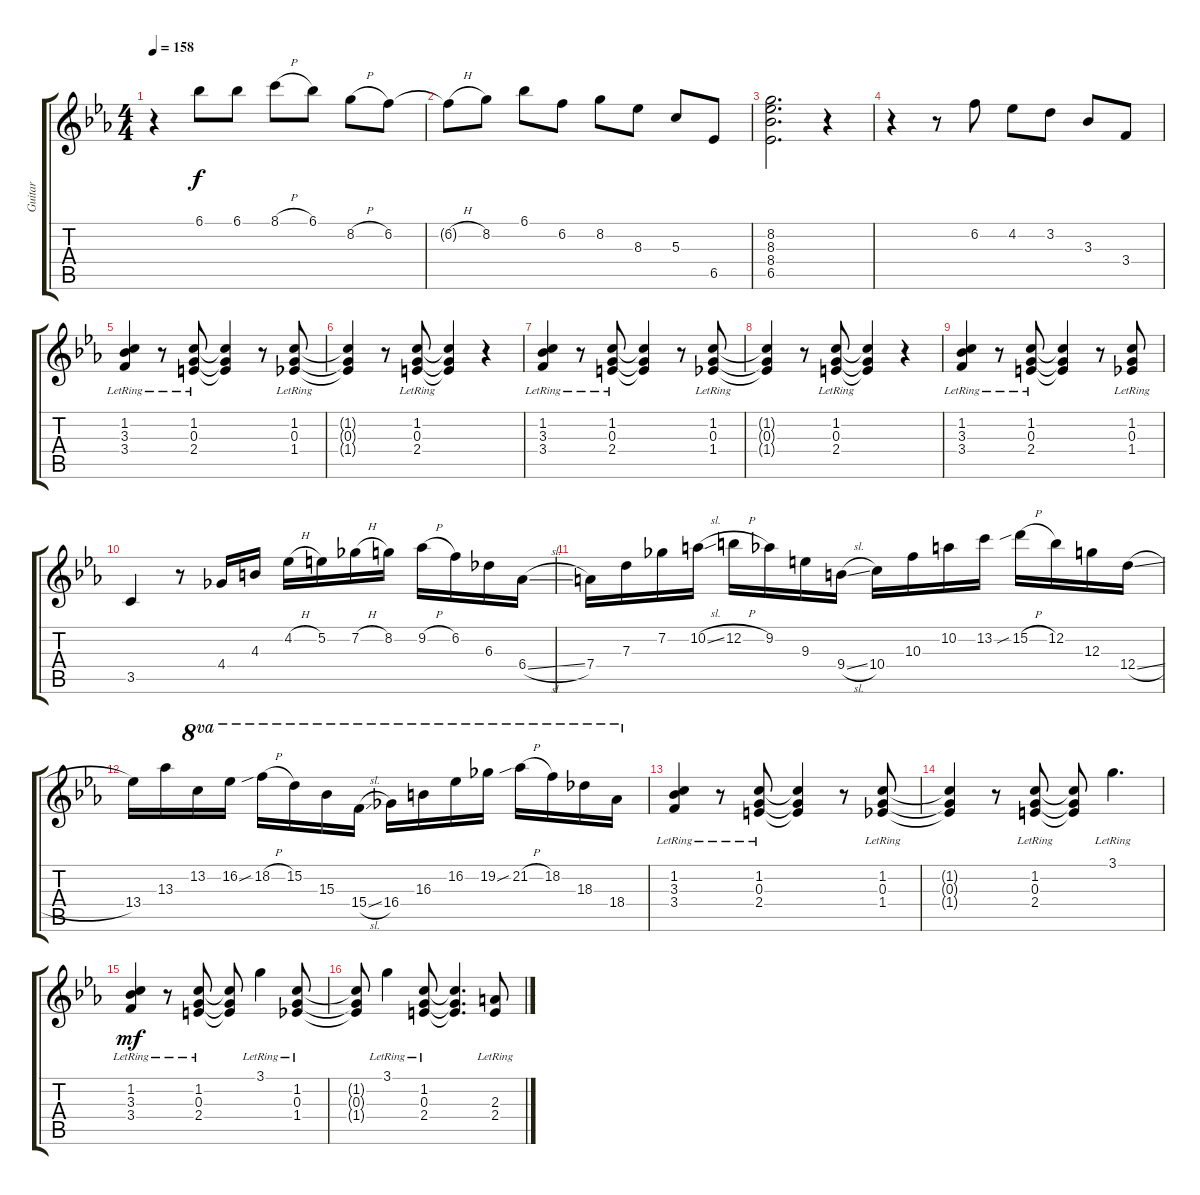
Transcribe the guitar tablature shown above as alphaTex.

\track ("Guitar" "Guitar") {instrument overdrivenguitar}
\staff {score tabs}
\tuning (E4 B3 G3 D3 A2 E2) {hide}
\ts (4 4)
\tempo 158
\clef g2
\ks eb
r.4{dy f} 6.1.8 6.1.8 8.1{h}.8 6.1.8 8.2{h}.8 6.2.8 |
6.2{h t}.8 8.2.8 6.1.8 6.2.8 8.2.8 8.3.8 5.3.8 6.5.8 |
(8.2 8.3 8.4 6.5).2{d} r.4 |
r.4 r.8 6.2.8{instrument electricguitarclean} 4.2.8 3.2.8 3.3.8 3.4.8 |
(1.2{lr} 3.3{lr} 3.4{lr}).4 r.8 (1.2{lr} 0.3{lr} 2.4{lr}).8 (1.2{t} 0.3{t} 2.4{t}).4 r.8 (1.2{lr} 0.3{lr} 1.4{lr}).8 |
(1.2{t} 0.3{t} 1.4{t}).4 r.8 (1.2{lr} 0.3{lr} 2.4{lr}).8 (1.2{t} 0.3{t} 2.4{t}).4 r.4 |
(1.2{lr} 3.3{lr} 3.4{lr}).4 r.8 (1.2{lr} 0.3{lr} 2.4{lr}).8 (1.2{t} 0.3{t} 2.4{t}).4 r.8 (1.2{lr} 0.3{lr} 1.4{lr}).8 |
(1.2{t} 0.3{t} 1.4{t}).4 r.8 (1.2{lr} 0.3{lr} 2.4{lr}).8 (1.2{t} 0.3{t} 2.4{t}).4 r.4 |
(1.2{lr} 3.3{lr} 3.4{lr}).4 r.8 (1.2{lr} 0.3{lr} 2.4{lr}).8 (1.2{t} 0.3{t} 2.4{t}).4 r.8 (1.2{lr} 0.3{lr} 1.4{lr}).8 |
3.5.4 r.8 4.4.16 4.3.16 4.2{h}.16 5.2.16 7.2{h}.16 8.2.16 9.2{h}.16 6.2.16 6.3.16 6.4{sl}.16 |
7.4.16 7.3.16 7.2.16 10.2{sl}.16 12.2{h}.16 9.2.16 9.3.16 9.4{sl}.16 10.4.16 10.3.16 10.2.16 13.2.16 15.2{sib h}.16 12.2.16 12.3.16 12.4{sl}.16 |
13.4.16 13.3.16 13.2.16{ot 8va} 16.2.16{ot 8va} 18.2{sib h}.16{ot 8va} 15.2.16{ot 8va} 15.3.16{ot 8va} 15.4{sl}.16{ot 8va} 16.4.16{ot 8va} 16.3.16{ot 8va} 16.2.16{ot 8va} 19.2.16{ot 8va} 21.2{sib h}.16{ot 8va} 18.2.16{ot 8va} 18.3.16{ot 8va} 18.4.16{ot 8va} |
(1.2{lr} 3.3{lr} 3.4{lr}).4 r.8 (1.2{lr} 0.3{lr} 2.4{lr}).8 (1.2{t} 0.3{t} 2.4{t}).4 r.8 (1.2{lr} 0.3{lr} 1.4{lr}).8 |
(1.2{t} 0.3{t} 1.4{t}).4 r.8 (1.2{lr} 0.3{lr} 2.4{lr}).8 (1.2{t} 0.3{t} 2.4{t}).8 3.1{lr}.4{d} |
(1.2{lr} 3.3{lr} 3.4{lr}).4{dy mf} r.8 (1.2{lr} 0.3{lr} 2.4{lr}).8 (1.2{t} 0.3{t} 2.4{t}).8 3.1{lr}.4 (1.2{lr} 0.3{lr} 1.4{lr}).8 |
(1.2{t} 0.3{t} 1.4{t}).8 3.1{lr}.4 (1.2{lr} 0.3{lr} 2.4{lr}).8 (1.2{t} 0.3{t} 2.4{t}).4{d} (2.3{lr} 2.4{lr}).8
